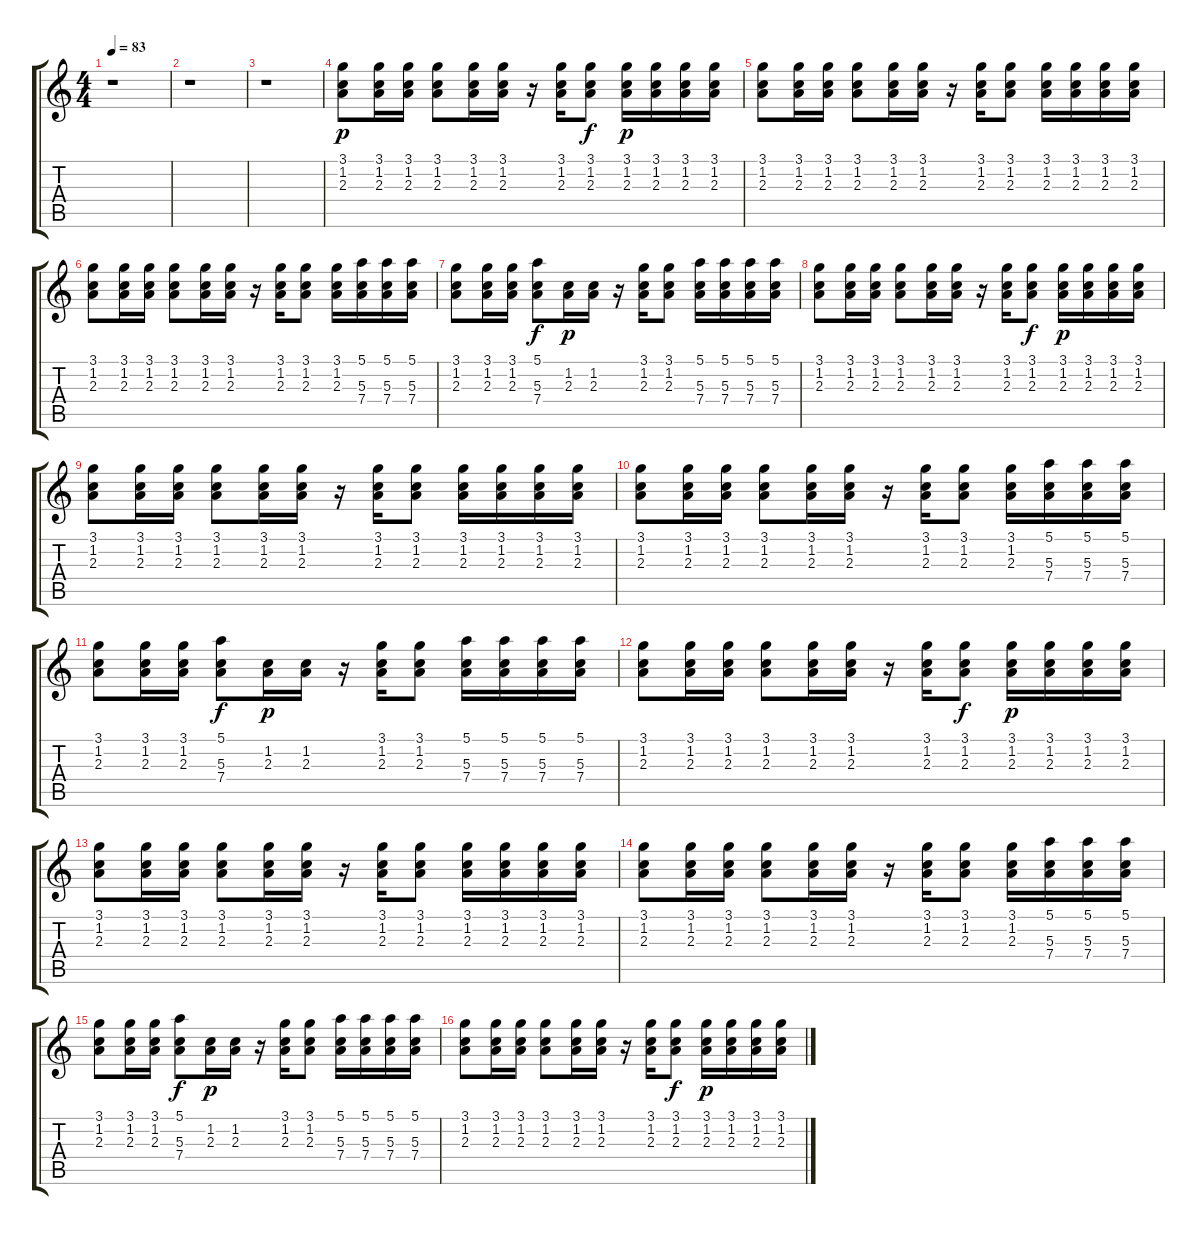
\track "" {instrument overdrivenguitar}
\staff {score tabs}
\tuning (E4 B3 G3 D3 A2 E2) {hide}
\ts (4 4)
\tempo 83
\clef g2
\ks c
r.1{dy p} |
r.1 |
r.1 |
(3.1 1.2 2.3).8 (3.1 1.2 2.3).16 (3.1 1.2 2.3).16 (3.1 1.2 2.3).8 (3.1 1.2 2.3).16 (3.1 1.2 2.3).16 r.16 (3.1 1.2 2.3).16 (3.1 1.2 2.3).8{dy f} (3.1 1.2 2.3).16{dy p} (3.1 1.2 2.3).16 (3.1 1.2 2.3).16 (3.1 1.2 2.3).16 |
(3.1 1.2 2.3).8 (3.1 1.2 2.3).16 (3.1 1.2 2.3).16 (3.1 1.2 2.3).8 (3.1 1.2 2.3).16 (3.1 1.2 2.3).16 r.16 (3.1 1.2 2.3).16 (3.1 1.2 2.3).8 (3.1 1.2 2.3).16 (3.1 1.2 2.3).16 (3.1 1.2 2.3).16 (3.1 1.2 2.3).16 |
(3.1 1.2 2.3).8 (3.1 1.2 2.3).16 (3.1 1.2 2.3).16 (3.1 1.2 2.3).8 (3.1 1.2 2.3).16 (3.1 1.2 2.3).16 r.16 (3.1 1.2 2.3).16 (3.1 1.2 2.3).8 (3.1 1.2 2.3).16 (5.1 5.3 7.4).16 (5.1 5.3 7.4).16 (5.1 5.3 7.4).16 |
(3.1 1.2 2.3).8 (3.1 1.2 2.3).16 (3.1 1.2 2.3).16 (5.1 5.3 7.4).8{dy f} (1.2 2.3).16{dy p} (1.2 2.3).16 r.16 (3.1 1.2 2.3).16 (3.1 1.2 2.3).8 (5.1 5.3 7.4).16 (5.1 5.3 7.4).16 (5.1 5.3 7.4).16 (5.1 5.3 7.4).16 |
(3.1 1.2 2.3).8 (3.1 1.2 2.3).16 (3.1 1.2 2.3).16 (3.1 1.2 2.3).8 (3.1 1.2 2.3).16 (3.1 1.2 2.3).16 r.16 (3.1 1.2 2.3).16 (3.1 1.2 2.3).8{dy f} (3.1 1.2 2.3).16{dy p} (3.1 1.2 2.3).16 (3.1 1.2 2.3).16 (3.1 1.2 2.3).16 |
(3.1 1.2 2.3).8 (3.1 1.2 2.3).16 (3.1 1.2 2.3).16 (3.1 1.2 2.3).8 (3.1 1.2 2.3).16 (3.1 1.2 2.3).16 r.16 (3.1 1.2 2.3).16 (3.1 1.2 2.3).8 (3.1 1.2 2.3).16 (3.1 1.2 2.3).16 (3.1 1.2 2.3).16 (3.1 1.2 2.3).16 |
(3.1 1.2 2.3).8 (3.1 1.2 2.3).16 (3.1 1.2 2.3).16 (3.1 1.2 2.3).8 (3.1 1.2 2.3).16 (3.1 1.2 2.3).16 r.16 (3.1 1.2 2.3).16 (3.1 1.2 2.3).8 (3.1 1.2 2.3).16 (5.1 5.3 7.4).16 (5.1 5.3 7.4).16 (5.1 5.3 7.4).16 |
(3.1 1.2 2.3).8 (3.1 1.2 2.3).16 (3.1 1.2 2.3).16 (5.1 5.3 7.4).8{dy f} (1.2 2.3).16{dy p} (1.2 2.3).16 r.16 (3.1 1.2 2.3).16 (3.1 1.2 2.3).8 (5.1 5.3 7.4).16 (5.1 5.3 7.4).16 (5.1 5.3 7.4).16 (5.1 5.3 7.4).16 |
(3.1 1.2 2.3).8 (3.1 1.2 2.3).16 (3.1 1.2 2.3).16 (3.1 1.2 2.3).8 (3.1 1.2 2.3).16 (3.1 1.2 2.3).16 r.16 (3.1 1.2 2.3).16 (3.1 1.2 2.3).8{dy f} (3.1 1.2 2.3).16{dy p} (3.1 1.2 2.3).16 (3.1 1.2 2.3).16 (3.1 1.2 2.3).16 |
(3.1 1.2 2.3).8 (3.1 1.2 2.3).16 (3.1 1.2 2.3).16 (3.1 1.2 2.3).8 (3.1 1.2 2.3).16 (3.1 1.2 2.3).16 r.16 (3.1 1.2 2.3).16 (3.1 1.2 2.3).8 (3.1 1.2 2.3).16 (3.1 1.2 2.3).16 (3.1 1.2 2.3).16 (3.1 1.2 2.3).16 |
(3.1 1.2 2.3).8 (3.1 1.2 2.3).16 (3.1 1.2 2.3).16 (3.1 1.2 2.3).8 (3.1 1.2 2.3).16 (3.1 1.2 2.3).16 r.16 (3.1 1.2 2.3).16 (3.1 1.2 2.3).8 (3.1 1.2 2.3).16 (5.1 5.3 7.4).16 (5.1 5.3 7.4).16 (5.1 5.3 7.4).16 |
(3.1 1.2 2.3).8 (3.1 1.2 2.3).16 (3.1 1.2 2.3).16 (5.1 5.3 7.4).8{dy f} (1.2 2.3).16{dy p} (1.2 2.3).16 r.16 (3.1 1.2 2.3).16 (3.1 1.2 2.3).8 (5.1 5.3 7.4).16 (5.1 5.3 7.4).16 (5.1 5.3 7.4).16 (5.1 5.3 7.4).16 |
(3.1 1.2 2.3).8 (3.1 1.2 2.3).16 (3.1 1.2 2.3).16 (3.1 1.2 2.3).8 (3.1 1.2 2.3).16 (3.1 1.2 2.3).16 r.16 (3.1 1.2 2.3).16 (3.1 1.2 2.3).8{dy f} (3.1 1.2 2.3).16{dy p} (3.1 1.2 2.3).16 (3.1 1.2 2.3).16 (3.1 1.2 2.3).16
